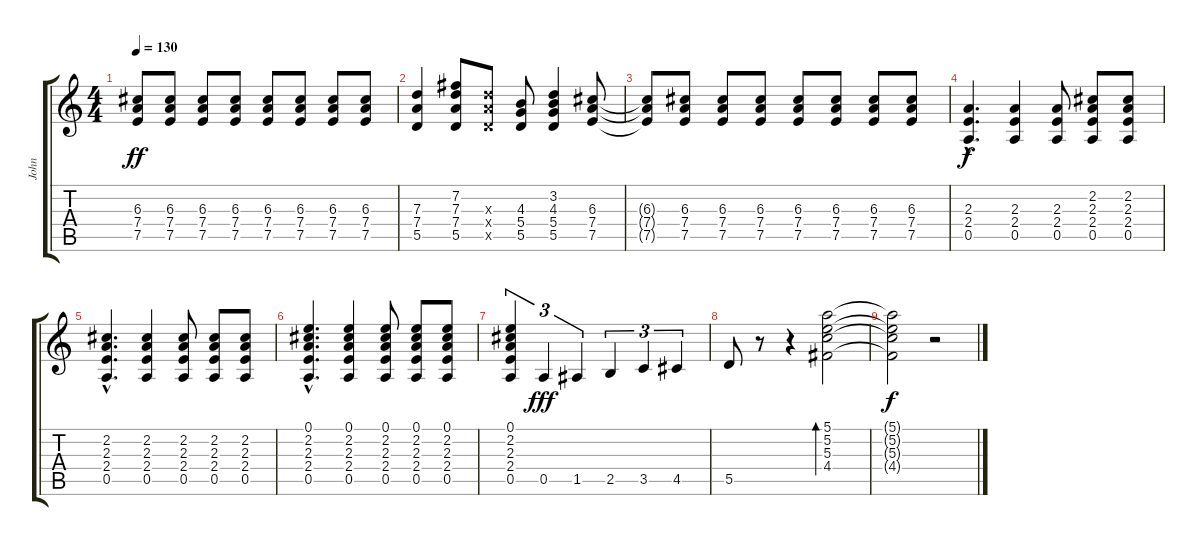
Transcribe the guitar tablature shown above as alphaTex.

\track ("John" "John") {instrument acousticguitarnylon}
\staff {score tabs}
\tuning (E4 B3 G3 D3 A2 E2) {hide}
\ts (4 4)
\tempo 130
\clef g2
\ks c
(6.3{t} 7.4{t} 7.5{t}).8{dy ff} (6.3 7.4 7.5).8 (6.3 7.4 7.5).8 (6.3 7.4 7.5).8 (6.3 7.4 7.5).8 (6.3 7.4 7.5).8 (6.3 7.4 7.5).8 (6.3 7.4 7.5).8 |
(7.3 7.4 5.5).4 (7.2 7.3 7.4 5.5).8 (7.3{x} 7.4{x} 5.5{x}).8 (4.3 5.4 5.5).8 (3.2 4.3 5.4 5.5).4 (6.3 7.4 7.5).8 |
(6.3{t} 7.4{t} 7.5{t}).8 (6.3 7.4 7.5).8 (6.3 7.4 7.5).8 (6.3 7.4 7.5).8 (6.3 7.4 7.5).8 (6.3 7.4 7.5).8 (6.3 7.4 7.5).8 (6.3 7.4 7.5).8 |
(2.3{hac} 2.4{hac} 0.5{hac}).4{d dy f} (2.3 2.4 0.5).4 (2.3 2.4 0.5).8 (2.2 2.3 2.4 0.5).8 (2.2 2.3 2.4 0.5).8 |
(2.2{hac} 2.3{hac} 2.4{hac} 0.5{hac}).4{d} (2.2 2.3 2.4 0.5).4 (2.2 2.3 2.4 0.5).8 (2.2 2.3 2.4 0.5).8 (2.2 2.3 2.4 0.5).8 |
(0.1{hac} 2.2{hac} 2.3{hac} 2.4{hac} 0.5{hac}).4{d} (0.1 2.2 2.3 2.4 0.5).4 (0.1 2.2 2.3 2.4 0.5).8 (0.1 2.2 2.3 2.4 0.5).8 (0.1 2.2 2.3 2.4 0.5).8 |
(0.1 2.2 2.3 2.4 0.5).4{tu (3 2)} 0.5.4{tu (3 2) dy fff volume 16} 1.5.4{tu (3 2)} 2.5.4{tu (3 2)} 3.5.4{tu (3 2)} 4.5.4{tu (3 2)} |
5.5.8 r.8 r.4 (5.1 5.2 5.3 4.4).2{bd 240 volume 16} |
(5.1{t} 5.2{t} 5.3{t} 4.4{t}).2{dy f} r.2
